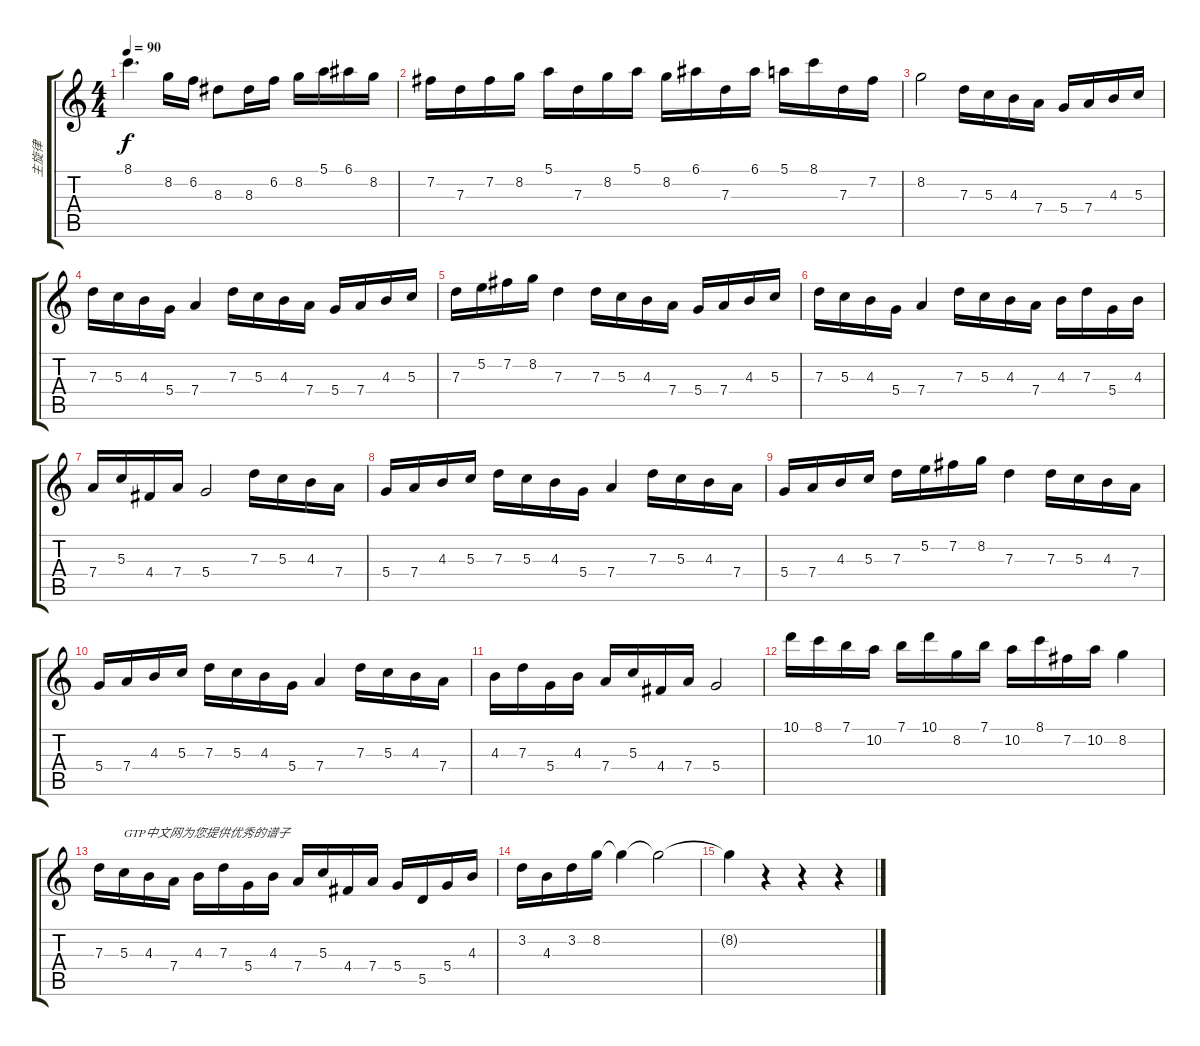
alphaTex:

\track ("主旋律" "主旋律") {instrument acousticguitarsteel}
\staff {score tabs}
\tuning (E4 B3 G3 D3 A2 E2) {hide}
\ts (4 4)
\tempo 90
\clef g2
\ks c
8.1.4{d dy f} 8.2.16 6.2.16 8.3.8 8.3.16 6.2.16 8.2.16 5.1.16 6.1.16 8.2.16 |
7.2.16 7.3.16 7.2.16 8.2.16 5.1.16 7.3.16 8.2.16 5.1.16 8.2.16 6.1.16 7.3.16 6.1.16 5.1.16 8.1.16 7.3.16 7.2.16 |
8.2.2 7.3.16 5.3.16 4.3.16 7.4.16 5.4.16 7.4.16 4.3.16 5.3.16 |
7.3.16 5.3.16 4.3.16 5.4.16 7.4.4 7.3.16 5.3.16 4.3.16 7.4.16 5.4.16 7.4.16 4.3.16 5.3.16 |
7.3.16 5.2.16 7.2.16 8.2.16 7.3.4 7.3.16 5.3.16 4.3.16 7.4.16 5.4.16 7.4.16 4.3.16 5.3.16 |
7.3.16 5.3.16 4.3.16 5.4.16 7.4.4 7.3.16 5.3.16 4.3.16 7.4.16 4.3.16 7.3.16 5.4.16 4.3.16 |
7.4.16 5.3.16 4.4.16 7.4.16 5.4.2 7.3.16 5.3.16 4.3.16 7.4.16 |
5.4.16 7.4.16 4.3.16 5.3.16 7.3.16 5.3.16 4.3.16 5.4.16 7.4.4 7.3.16 5.3.16 4.3.16 7.4.16 |
5.4.16 7.4.16 4.3.16 5.3.16 7.3.16 5.2.16 7.2.16 8.2.16 7.3.4 7.3.16 5.3.16 4.3.16 7.4.16 |
5.4.16 7.4.16 4.3.16 5.3.16 7.3.16 5.3.16 4.3.16 5.4.16 7.4.4 7.3.16 5.3.16 4.3.16 7.4.16 |
4.3.16 7.3.16 5.4.16 4.3.16 7.4.16 5.3.16 4.4.16 7.4.16 5.4.2 |
10.1.16 8.1.16 7.1.16 10.2.16 7.1.16 10.1.16 8.2.16 7.1.16 10.2.16 8.1.16 7.2.16 10.2.16 8.2.4 |
7.3.16 5.3.16{txt "GTP中文网为您提供优秀的谱子"} 4.3.16 7.4.16 4.3.16 7.3.16 5.4.16 4.3.16 7.4.16 5.3.16 4.4.16 7.4.16 5.4.16 5.5.16 5.4.16 4.3.16 |
3.2.16 4.3.16 3.2.16 8.2.16 8.2{t}.4 8.2{t}.2 |
8.2{t}.4 r.4 r.4 r.4
